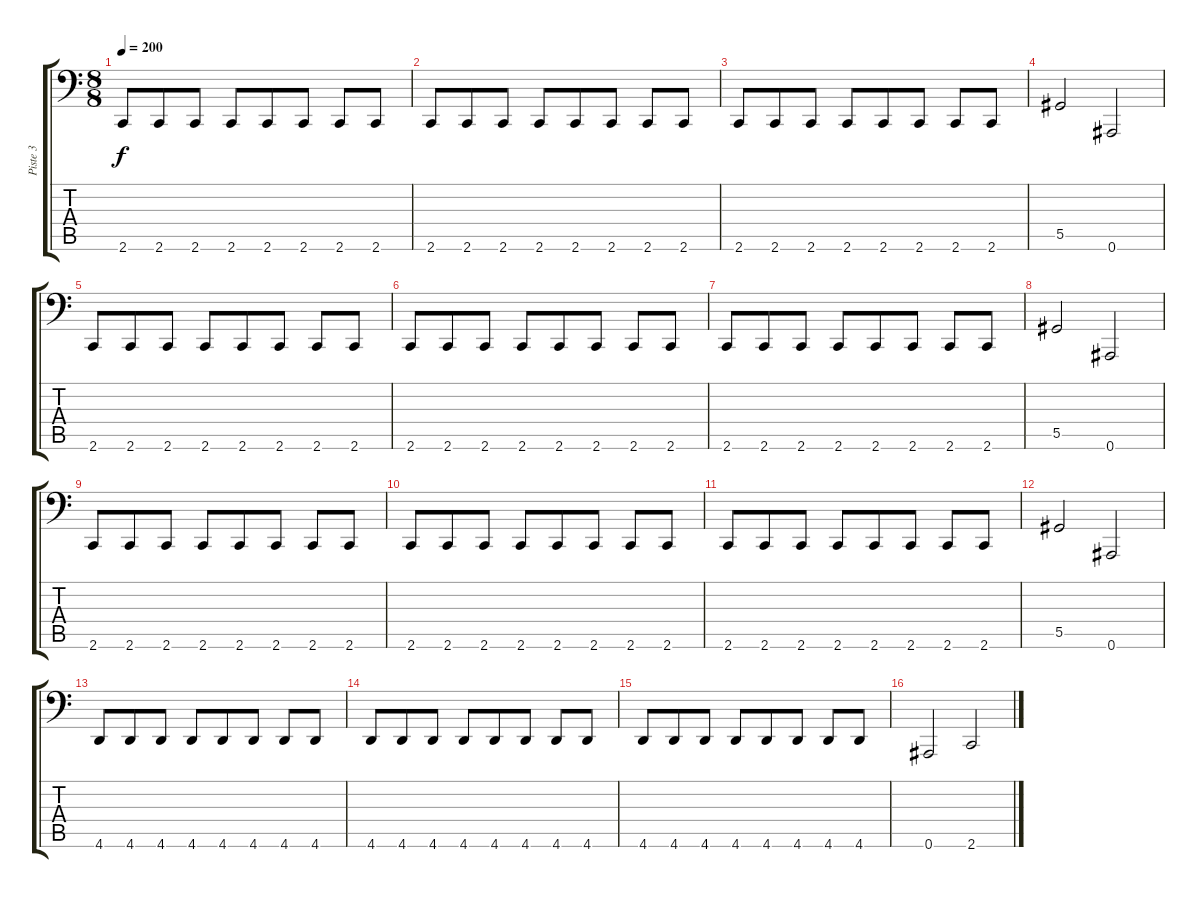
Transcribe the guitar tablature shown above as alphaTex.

\track ("Piste 3" "Piste 3") {instrument electricbassfinger}
\staff {score tabs}
\tuning (B2 Gb2 Db2 Ab1 Eb1 Bb0) {hide}
\ts (8 8)
\tempo 200
\clef f4
\ks c
2.6.8{dy f} 2.6.8 2.6.8 2.6.8 2.6.8 2.6.8 2.6.8 2.6.8 |
2.6.8 2.6.8 2.6.8 2.6.8 2.6.8 2.6.8 2.6.8 2.6.8 |
2.6.8 2.6.8 2.6.8 2.6.8 2.6.8 2.6.8 2.6.8 2.6.8 |
5.5.2 0.6.2 |
2.6.8 2.6.8 2.6.8 2.6.8 2.6.8 2.6.8 2.6.8 2.6.8 |
2.6.8 2.6.8 2.6.8 2.6.8 2.6.8 2.6.8 2.6.8 2.6.8 |
2.6.8 2.6.8 2.6.8 2.6.8 2.6.8 2.6.8 2.6.8 2.6.8 |
5.5.2 0.6.2 |
2.6.8 2.6.8 2.6.8 2.6.8 2.6.8 2.6.8 2.6.8 2.6.8 |
2.6.8 2.6.8 2.6.8 2.6.8 2.6.8 2.6.8 2.6.8 2.6.8 |
2.6.8 2.6.8 2.6.8 2.6.8 2.6.8 2.6.8 2.6.8 2.6.8 |
5.5.2 0.6.2 |
4.6.8 4.6.8 4.6.8 4.6.8 4.6.8 4.6.8 4.6.8 4.6.8 |
4.6.8 4.6.8 4.6.8 4.6.8 4.6.8 4.6.8 4.6.8 4.6.8 |
4.6.8 4.6.8 4.6.8 4.6.8 4.6.8 4.6.8 4.6.8 4.6.8 |
0.6.2 2.6.2
